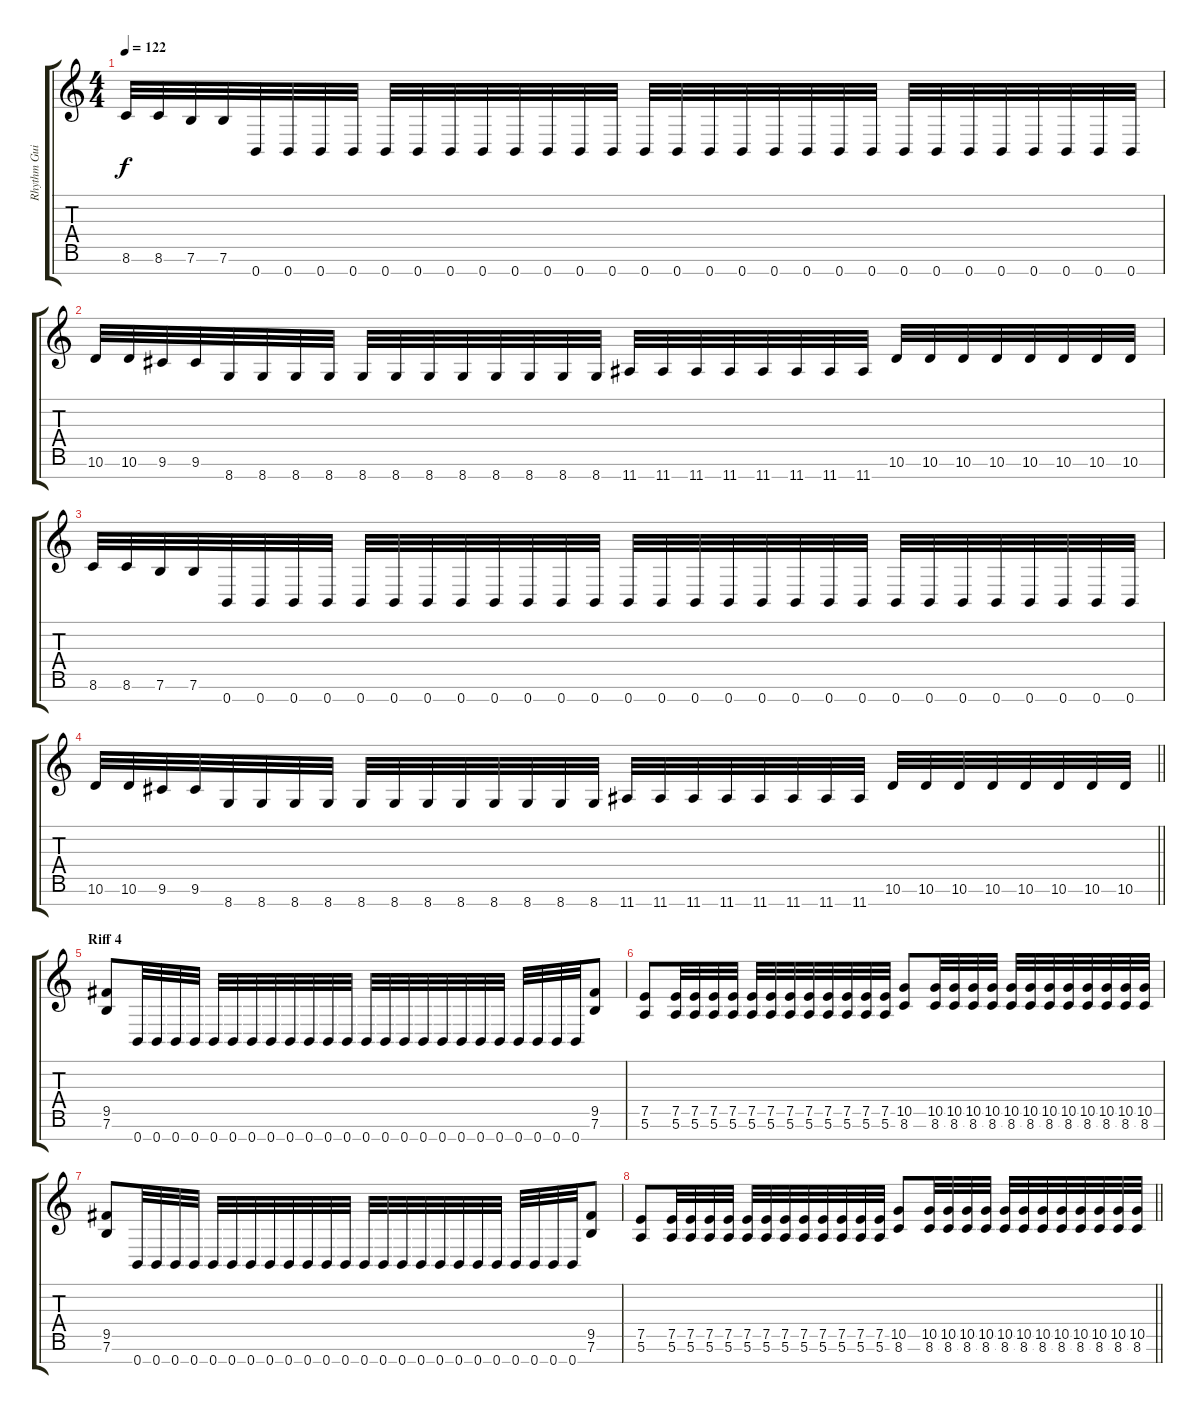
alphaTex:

\track ("Rhythm Guitar 1" "Rhythm Gui") {instrument distortionguitar}
\staff {score tabs}
\tuning (E4 B3 G3 D3 A2 E2 B1) {hide}
\ts (4 4)
\tempo 122
\clef g2
\ks c
8.6.32{dy f} 8.6.32 7.6.32 7.6.32 0.7.32 0.7.32 0.7.32 0.7.32 0.7.32 0.7.32 0.7.32 0.7.32 0.7.32 0.7.32 0.7.32 0.7.32 0.7.32 0.7.32 0.7.32 0.7.32 0.7.32 0.7.32 0.7.32 0.7.32 0.7.32 0.7.32 0.7.32 0.7.32 0.7.32 0.7.32 0.7.32 0.7.32 |
10.6.32 10.6.32 9.6.32 9.6.32 8.7.32 8.7.32 8.7.32 8.7.32 8.7.32 8.7.32 8.7.32 8.7.32 8.7.32 8.7.32 8.7.32 8.7.32 11.7.32 11.7.32 11.7.32 11.7.32 11.7.32 11.7.32 11.7.32 11.7.32 10.6.32 10.6.32 10.6.32 10.6.32 10.6.32 10.6.32 10.6.32 10.6.32 |
8.6.32 8.6.32 7.6.32 7.6.32 0.7.32 0.7.32 0.7.32 0.7.32 0.7.32 0.7.32 0.7.32 0.7.32 0.7.32 0.7.32 0.7.32 0.7.32 0.7.32 0.7.32 0.7.32 0.7.32 0.7.32 0.7.32 0.7.32 0.7.32 0.7.32 0.7.32 0.7.32 0.7.32 0.7.32 0.7.32 0.7.32 0.7.32 |
\barLineRight lightlight
10.6.32 10.6.32 9.6.32 9.6.32 8.7.32 8.7.32 8.7.32 8.7.32 8.7.32 8.7.32 8.7.32 8.7.32 8.7.32 8.7.32 8.7.32 8.7.32 11.7.32 11.7.32 11.7.32 11.7.32 11.7.32 11.7.32 11.7.32 11.7.32 10.6.32 10.6.32 10.6.32 10.6.32 10.6.32 10.6.32 10.6.32 10.6.32 |
\section ("" "Riff 4")
(9.5 7.6).8 0.7.32 0.7.32 0.7.32 0.7.32 0.7.32 0.7.32 0.7.32 0.7.32 0.7.32 0.7.32 0.7.32 0.7.32 0.7.32 0.7.32 0.7.32 0.7.32 0.7.32 0.7.32 0.7.32 0.7.32 0.7.32 0.7.32 0.7.32 0.7.32 (9.5 7.6).8 |
(7.5 5.6).8 (7.5 5.6).32 (7.5 5.6).32 (7.5 5.6).32 (7.5 5.6).32 (7.5 5.6).32 (7.5 5.6).32 (7.5 5.6).32 (7.5 5.6).32 (7.5 5.6).32 (7.5 5.6).32 (7.5 5.6).32 (7.5 5.6).32 (10.5 8.6).8 (10.5 8.6).32 (10.5 8.6).32 (10.5 8.6).32 (10.5 8.6).32 (10.5 8.6).32 (10.5 8.6).32 (10.5 8.6).32 (10.5 8.6).32 (10.5 8.6).32 (10.5 8.6).32 (10.5 8.6).32 (10.5 8.6).32 |
(9.5 7.6).8 0.7.32 0.7.32 0.7.32 0.7.32 0.7.32 0.7.32 0.7.32 0.7.32 0.7.32 0.7.32 0.7.32 0.7.32 0.7.32 0.7.32 0.7.32 0.7.32 0.7.32 0.7.32 0.7.32 0.7.32 0.7.32 0.7.32 0.7.32 0.7.32 (9.5 7.6).8 |
\barLineRight lightlight
(7.5 5.6).8 (7.5 5.6).32 (7.5 5.6).32 (7.5 5.6).32 (7.5 5.6).32 (7.5 5.6).32 (7.5 5.6).32 (7.5 5.6).32 (7.5 5.6).32 (7.5 5.6).32 (7.5 5.6).32 (7.5 5.6).32 (7.5 5.6).32 (10.5 8.6).8 (10.5 8.6).32 (10.5 8.6).32 (10.5 8.6).32 (10.5 8.6).32 (10.5 8.6).32 (10.5 8.6).32 (10.5 8.6).32 (10.5 8.6).32 (10.5 8.6).32 (10.5 8.6).32 (10.5 8.6).32 (10.5 8.6).32
